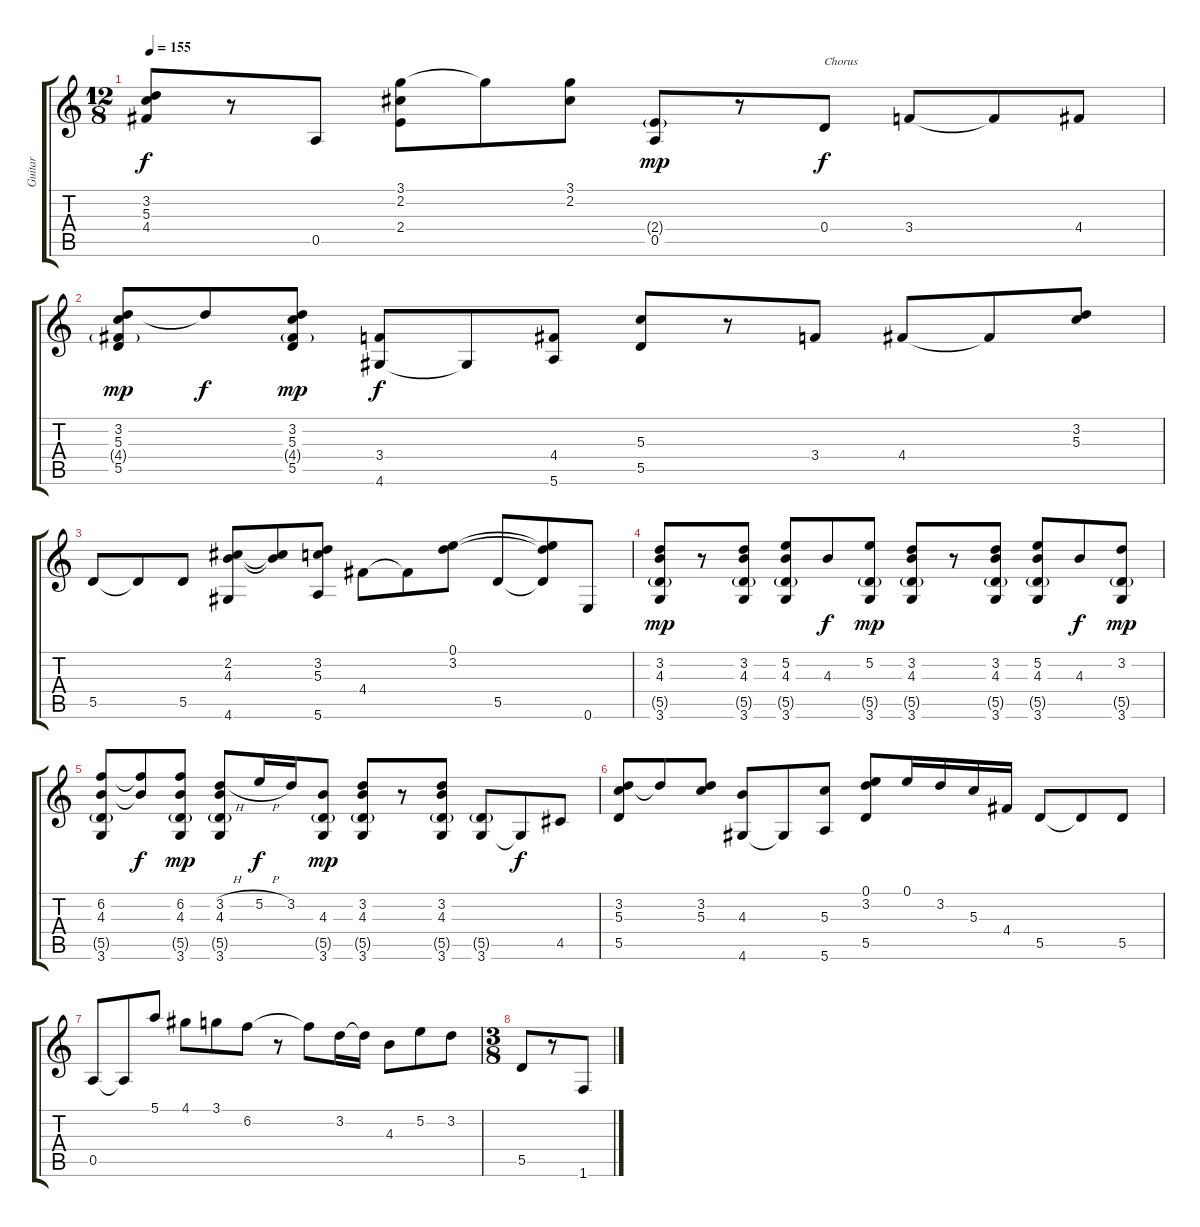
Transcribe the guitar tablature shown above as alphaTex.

\track ("Guitar" "Guitar") {instrument acousticguitarsteel}
\staff {score tabs}
\tuning (E4 B3 G3 D3 A2 E2) {hide}
\ts (12 8)
\tempo 155
\clef g2
\ks c
(3.2 5.3 4.4).8{dy f} r.8 0.5.8 (3.1 2.2 2.4).8 3.1{t}.8 (3.1 2.2).8 (2.4{g} 0.5).8{dy mp} r.8 0.4.8{txt "Chorus" dy f} 3.4.8 3.4{t}.8 4.4.8 |
(3.2 5.3 4.4{g} 5.5).8{dy mp} 3.2{t}.8{dy f} (3.2 5.3 4.4{g} 5.5).8{dy mp} (3.4 4.6).8{dy f} 4.6{t}.8 (4.4 5.6).8 (5.3 5.5).8 r.8 3.4.8 4.4.8 4.4{t}.8 (3.2 5.3).8 |
5.5.8 5.5{t}.8 5.5.8 (2.2 4.3 4.6).8 (2.2{t} 4.3{t}).8 (3.2 5.3 5.6).8 4.4.8 4.4{t}.8 (0.1 3.2).8 5.5.8 (0.1{t} 3.2{t} 5.5{t}).8 0.6.8 |
(3.2 4.3 5.5{g} 3.6).8{dy mp} r.8 (3.2 4.3 5.5{g} 3.6).8 (5.2 4.3 5.5{g} 3.6).8 4.3.8{dy f} (5.2 5.5{g} 3.6).8{dy mp} (3.2 4.3 5.5{g} 3.6).8 r.8 (3.2 4.3 5.5{g} 3.6).8 (5.2 4.3 5.5{g} 3.6).8 4.3.8{dy f} (3.2 5.5{g} 3.6).8{dy mp} |
(6.2 4.3 5.5{g} 3.6).8 (6.2{t} 4.3{t}).8{dy f} (6.2 4.3 5.5{g} 3.6).8{dy mp} (3.2{h} 4.3 5.5{g} 3.6).8 5.2{h}.16{dy f} 3.2.16 (4.3 5.5{g} 3.6).8{dy mp} (3.2 4.3 5.5{g} 3.6).8 r.8 (3.2 4.3 5.5{g} 3.6).8 (5.5{g} 3.6).8 3.6{t}.8{dy f} 4.5.8 |
(3.2 5.3 5.5).8 3.2{t}.8 (3.2 5.3).8 (4.3 4.6).8 4.6{t}.8 (5.3 5.6).8 (0.1 3.2 5.5).8 0.1.16 3.2.16 5.3.16 4.4.16 5.5.8 5.5{t}.8 5.5.8 |
0.5.8 0.5{t}.8 5.1.8 4.1.8 3.1.8 6.2.8 r.8 6.2{t}.8 3.2.16 3.2{t}.16 4.3.8 5.2.8 3.2.8 |
\ts (3 8)
5.5.8 r.8 1.6.8
